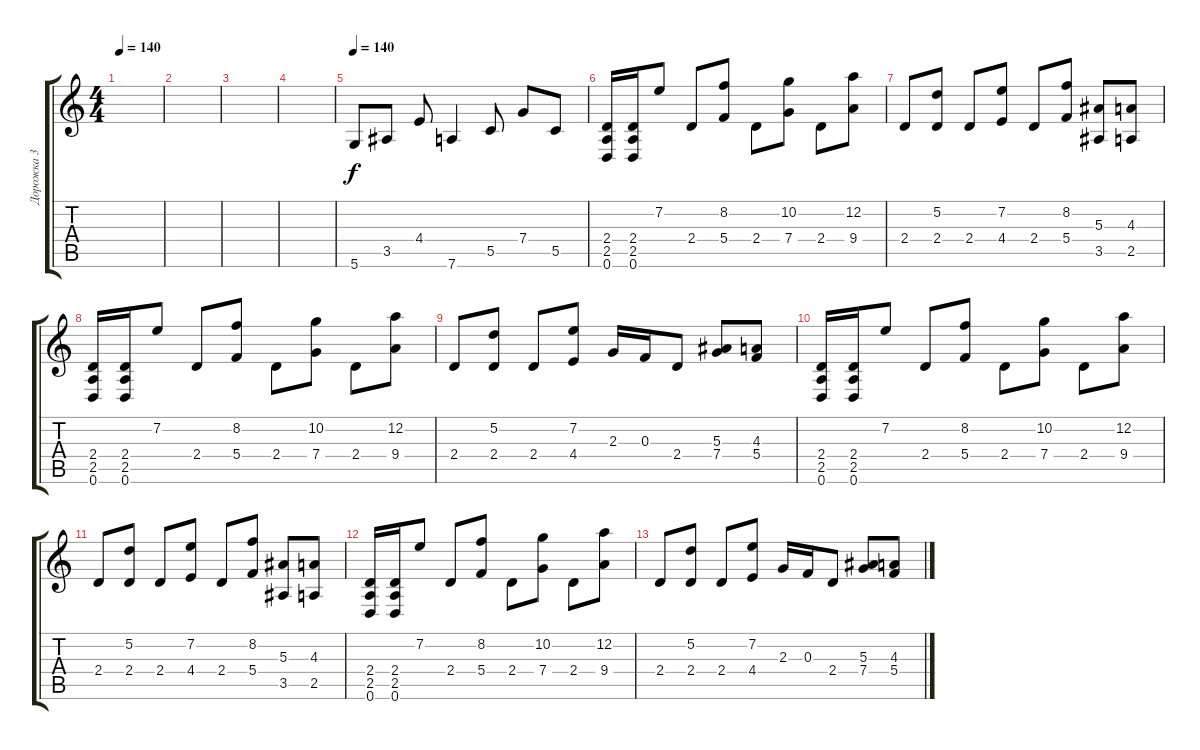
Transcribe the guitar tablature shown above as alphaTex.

\track ("Дорожка 3" "Дорожка 3") {instrument distortionguitar}
\staff {score tabs}
\tuning (D4 A3 F3 C3 G2 D2) {hide}
\ts (4 4)
\tempo 140
\clef g2
\ks c
|
|
|
|
\tempo 140
5.6.8 3.5.8 4.4.8 7.6.4 5.5.8 7.4.8 5.5.8 |
(2.4 2.5 0.6).16 (2.4 2.5 0.6).16 7.2.8 2.4.8 (8.2 5.4).8 2.4.8 (10.2 7.4).8 2.4.8 (12.2 9.4).8 |
2.4.8 (5.2 2.4).8 2.4.8 (7.2 4.4).8 2.4.8 (8.2 5.4).8 (5.3 3.5).8 (4.3 2.5).8 |
(2.4 2.5 0.6).16 (2.4 2.5 0.6).16 7.2.8 2.4.8 (8.2 5.4).8 2.4.8 (10.2 7.4).8 2.4.8 (12.2 9.4).8 |
2.4.8 (5.2 2.4).8 2.4.8 (7.2 4.4).8 2.3.16 0.3.16 2.4.8 (5.3 7.4).8 (4.3 5.4).8 |
(2.4 2.5 0.6).16 (2.4 2.5 0.6).16 7.2.8 2.4.8 (8.2 5.4).8 2.4.8 (10.2 7.4).8 2.4.8 (12.2 9.4).8 |
2.4.8 (5.2 2.4).8 2.4.8 (7.2 4.4).8 2.4.8 (8.2 5.4).8 (5.3 3.5).8 (4.3 2.5).8 |
(2.4 2.5 0.6).16 (2.4 2.5 0.6).16 7.2.8 2.4.8 (8.2 5.4).8 2.4.8 (10.2 7.4).8 2.4.8 (12.2 9.4).8 |
2.4.8 (5.2 2.4).8 2.4.8 (7.2 4.4).8 2.3.16 0.3.16 2.4.8 (5.3 7.4).8 (4.3 5.4).8
